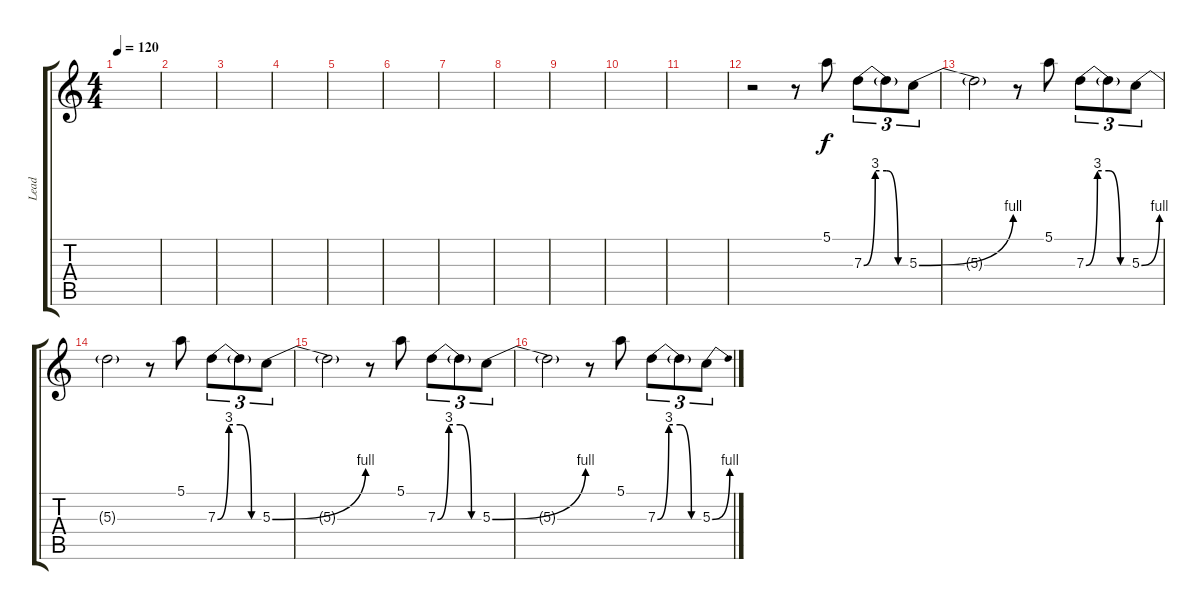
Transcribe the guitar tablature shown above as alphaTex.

\track ("Lead" "Lead") {instrument distortionguitar}
\staff {score tabs}
\tuning (E4 B3 G3 D3 A2 E2) {hide}
\ts (4 4)
\tempo 120
\clef g2
\ks c
|
|
|
|
|
|
|
|
|
|
|
r.2 r.8 5.1.8 7.3{be (custom 0 0 15 12 30 12 45 0 60 0)}.8{tu (3 2)} 7.3{t}.8{tu (3 2)} 5.3{be (bend 0 0 60 4)}.8{tu (3 2)} |
5.3{t}.2 r.8 5.1.8 7.3{be (custom 0 0 15 12 30 12 45 0 60 0)}.8{tu (3 2)} 7.3{t}.8{tu (3 2)} 5.3{be (bend 0 0 60 4)}.8{tu (3 2)} |
5.3{t}.2 r.8 5.1.8 7.3{be (custom 0 0 15 12 30 12 45 0 60 0)}.8{tu (3 2)} 7.3{t}.8{tu (3 2)} 5.3{be (bend 0 0 60 4)}.8{tu (3 2)} |
5.3{t}.2 r.8 5.1.8 7.3{be (custom 0 0 15 12 30 12 45 0 60 0)}.8{tu (3 2)} 7.3{t}.8{tu (3 2)} 5.3{be (bend 0 0 60 4)}.8{tu (3 2)} |
5.3{t}.2 r.8 5.1.8 7.3{be (custom 0 0 15 12 30 12 45 0 60 0)}.8{tu (3 2)} 7.3{t}.8{tu (3 2)} 5.3{be (bend 0 0 60 4)}.8{tu (3 2)}
